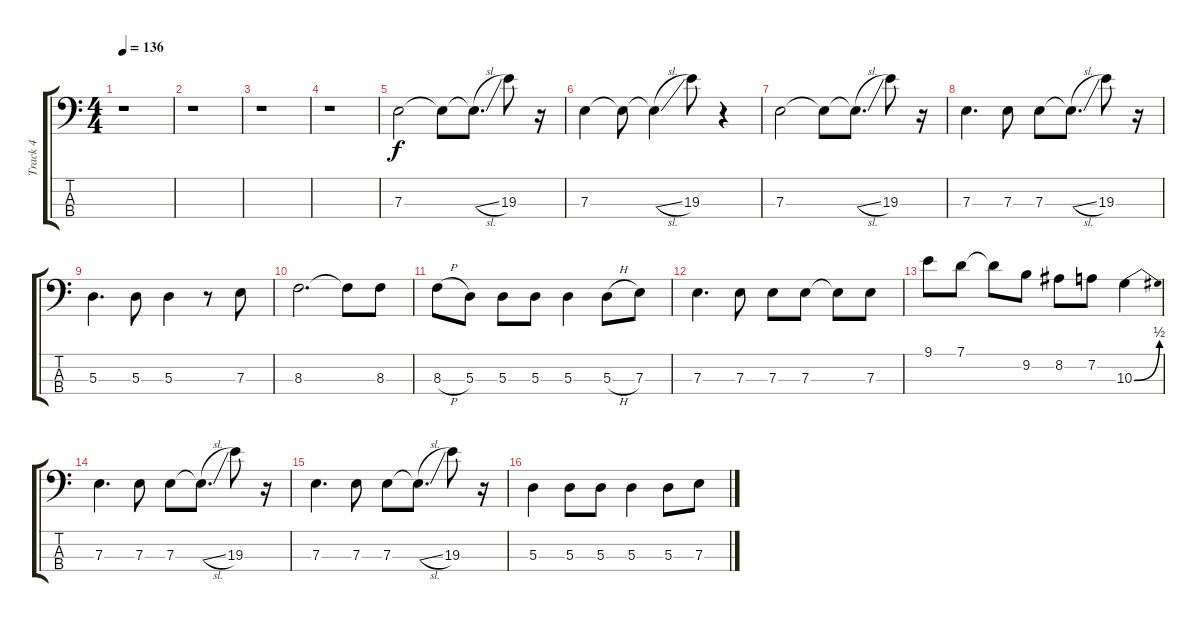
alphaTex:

\track ("Track 4" "Track 4") {instrument electricbassfinger}
\staff {score tabs}
\tuning (G2 D2 A1 E1) {hide}
\ts (4 4)
\tempo 136
\clef f4
\ks c
r.1{dy f} |
r.1 |
r.1 |
r.1 |
7.3.2 7.3{t}.8 7.3{sl t}.8{d} 19.3.8 r.16 |
7.3.4 7.3{t}.8 7.3{sl t}.4 19.3.8 r.4 |
7.3.2 7.3{t}.8 7.3{sl t}.8{d} 19.3.8 r.16 |
7.3.4{d} 7.3.8 7.3.8 7.3{sl t}.8{d} 19.3.8 r.16 |
5.3.4{d} 5.3.8 5.3.4 r.8 7.3.8 |
8.3.2{d} 8.3{t}.8 8.3.8 |
8.3{h}.8 5.3.8 5.3.8 5.3.8 5.3.4 5.3{h}.8 7.3.8 |
7.3.4{d} 7.3.8 7.3.8 7.3.8 7.3{t}.8 7.3.8 |
9.1.8 7.1.8 7.1{t}.8 9.2.8 8.2.8 7.2.8 10.3{be (bend 0 0 60 2)}.4 |
7.3.4{d} 7.3.8 7.3.8 7.3{sl t}.8{d} 19.3.8 r.16 |
7.3.4{d} 7.3.8 7.3.8 7.3{sl t}.8{d} 19.3.8 r.16 |
5.3.4 5.3.8 5.3.8 5.3.4 5.3.8 7.3.8
